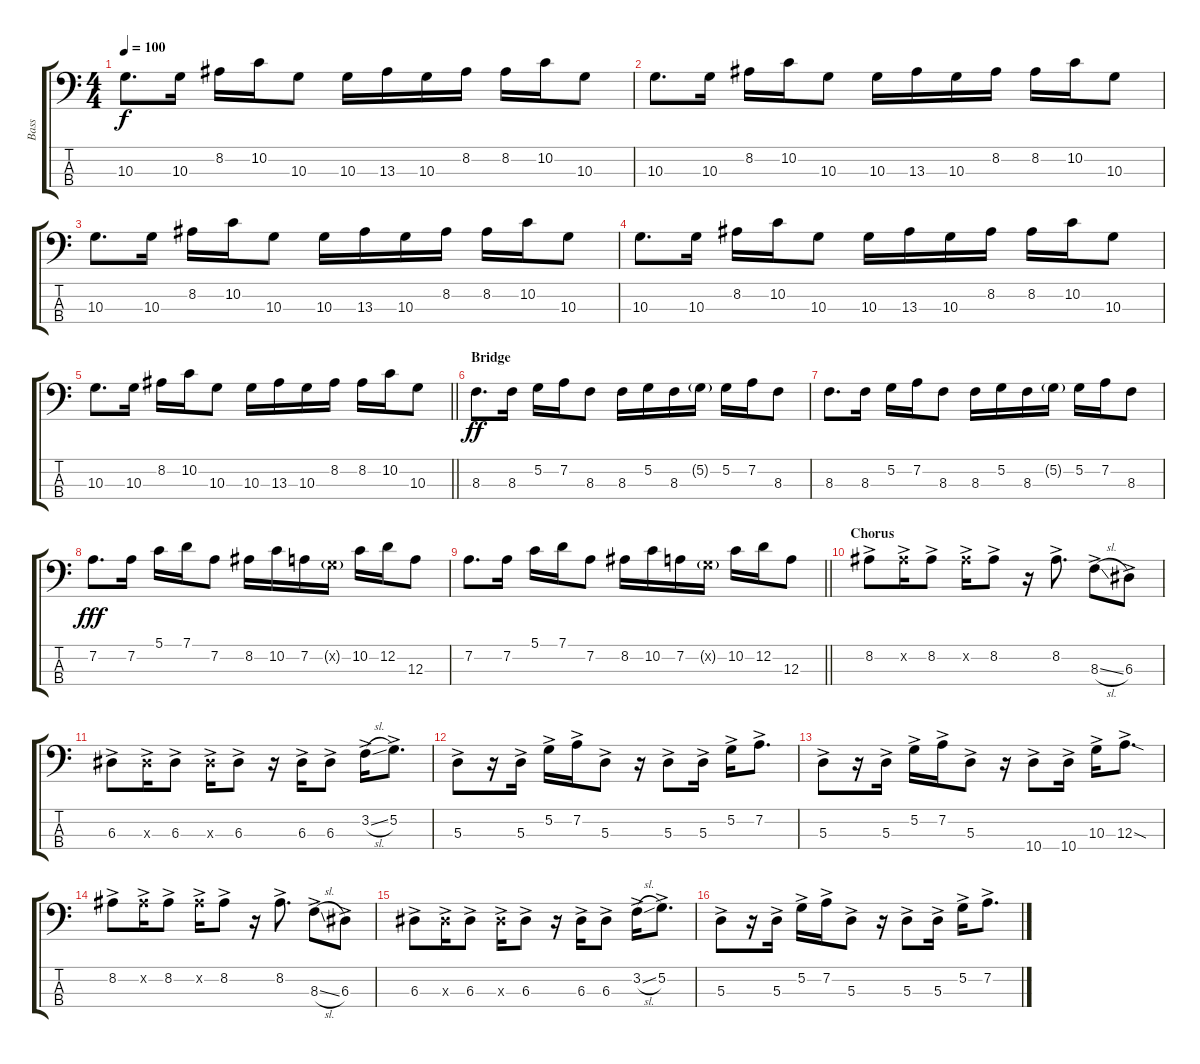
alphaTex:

\track ("Bass" "Bass") {instrument electricbassfinger}
\staff {score tabs}
\tuning (G2 D2 A1 E1) {hide}
\ts (4 4)
\tempo 100
\clef f4
\ks c
10.3.8{d dy f} 10.3.16 8.2.16 10.2.16 10.3.8 10.3.16 13.3.16 10.3.16 8.2.16 8.2.16 10.2.16 10.3.8 |
10.3.8{d} 10.3.16 8.2.16 10.2.16 10.3.8 10.3.16 13.3.16 10.3.16 8.2.16 8.2.16 10.2.16 10.3.8 |
10.3.8{d} 10.3.16 8.2.16 10.2.16 10.3.8 10.3.16 13.3.16 10.3.16 8.2.16 8.2.16 10.2.16 10.3.8 |
10.3.8{d} 10.3.16 8.2.16 10.2.16 10.3.8 10.3.16 13.3.16 10.3.16 8.2.16 8.2.16 10.2.16 10.3.8 |
\barLineRight lightlight
10.3.8{d} 10.3.16 8.2.16 10.2.16 10.3.8 10.3.16 13.3.16 10.3.16 8.2.16 8.2.16 10.2.16 10.3.8 |
\section ("" "Bridge")
8.3.8{d dy ff} 8.3.16 5.2.16 7.2.16 8.3.8 8.3.16 5.2.16 8.3.16 5.2{g}.16 5.2.16 7.2.16 8.3.8 |
8.3.8{d} 8.3.16 5.2.16 7.2.16 8.3.8 8.3.16 5.2.16 8.3.16 5.2{g}.16 5.2.16 7.2.16 8.3.8 |
7.2.8{d dy fff} 7.2.16 5.1.16 7.1.16 7.2.8 8.2.16 10.2.16 7.2.16 5.2{g x}.16 10.2.16 12.2.16 12.3.8 |
\barLineRight lightlight
7.2.8{d} 7.2.16 5.1.16 7.1.16 7.2.8 8.2.16 10.2.16 7.2.16 5.2{g x}.16 10.2.16 12.2.16 12.3.8 |
\section ("" "Chorus")
8.2{ac}.8 8.2{ac x}.16 8.2{ac}.8 8.2{ac x}.16 8.2{ac}.8 r.16 8.2{ac}.8{d} 8.3{sl ac}.8 6.3{ac}.8 |
6.3{ac}.8 6.3{ac x}.16 6.3{ac}.8 6.3{ac x}.16 6.3{ac}.8 r.16 6.3{ac}.16 6.3{ac}.8 3.2{sl ac}.16 5.2{ac}.8{d} |
5.3{ac}.8 r.16 5.3{ac}.16 5.2{ac}.16 7.2{ac}.16 5.3{ac}.8 r.16 5.3{ac}.8 5.3{ac}.16 5.2{ac}.16 7.2{ac}.8{d} |
5.3{ac}.8 r.16 5.3{ac}.16 5.2{ac}.16 7.2{ac}.16 5.3{ac}.8 r.16 10.4{ac}.8 10.4{ac}.16 10.3{ac}.16 12.3{sod ac}.8{d} |
8.2{ac}.8 8.2{ac x}.16 8.2{ac}.8 8.2{ac x}.16 8.2{ac}.8 r.16 8.2{ac}.8{d} 8.3{sl ac}.8 6.3{ac}.8 |
6.3{ac}.8 6.3{ac x}.16 6.3{ac}.8 6.3{ac x}.16 6.3{ac}.8 r.16 6.3{ac}.16 6.3{ac}.8 3.2{sl ac}.16 5.2{ac}.8{d} |
5.3{ac}.8 r.16 5.3{ac}.16 5.2{ac}.16 7.2{ac}.16 5.3{ac}.8 r.16 5.3{ac}.8 5.3{ac}.16 5.2{ac}.16 7.2{ac}.8{d}
